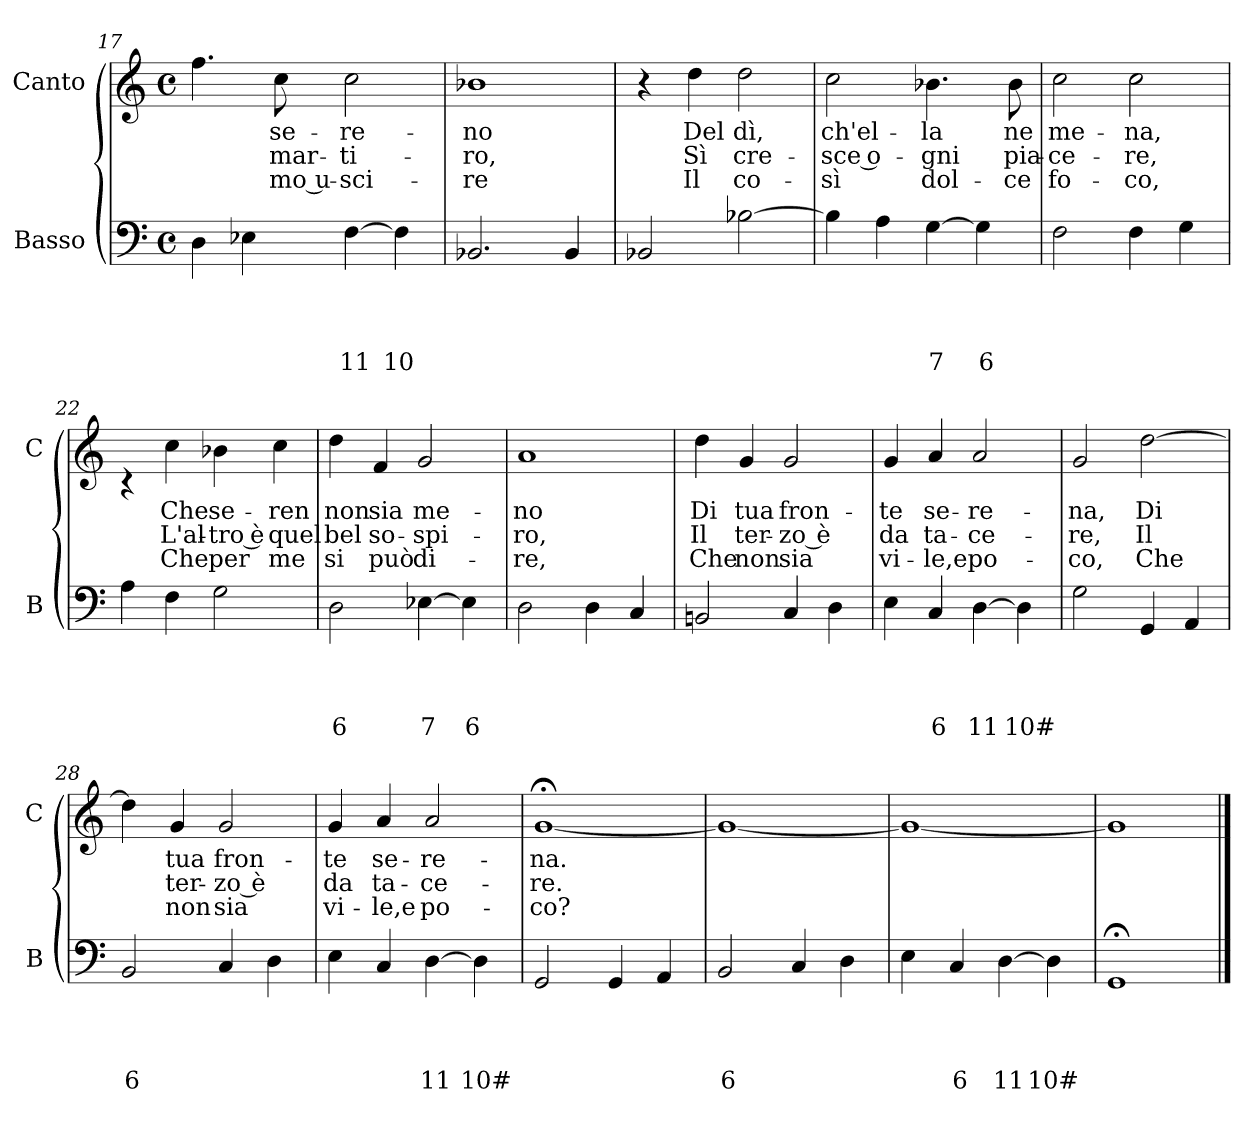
**kern	**text	**text	**text	**text	**kern	**text	**text	**text
*part2	*part2	*part2	*part2	*part2	*part1	*part1	*part1	*part1
*staff2	*staff2	*staff2	*staff2	*staff2	*staff1	*staff1	*staff1	*staff1
*I"Basso	*	*	*	*	*I"Canto	*	*	*
*I'B	*	*	*	*	*I'C	*	*	*
*clefF4	*	*	*	*	*clefG2	*	*	*
*k[]	*	*	*	*	*k[]	*	*	*
*C:	*	*	*	*	*C:	*	*	*
*M4/4	*	*	*	*	*M4/4	*	*	*
*met(c)	*	*	*	*	*met(c)	*	*	*
=17	=17	=17	=17	=17	=17	=17	=17	=17
4D\	.	.	.	.	4.ff\	.	.	.
4E-X\	.	.	.	.	.	.	.	.
!	!	!	!	!	!	!LO:LY:b	!LO:LY:b	!LO:LY:b
.	.	.	.	.	8cc\	se-	mar-	-mo u-
!	!	!	!	!LO:LY:b	!	!LO:LY:b	!LO:LY:b	!LO:LY:b
[4F\	.	.	.	11	2cc\	-re-	-ti-	-sci-
!	!	!	!	!LO:LY:b	!	!	!	!
4F\]	.	.	.	10	.	.	.	.
=18	=18	=18	=18	=18	=18	=18	=18	=18
!	!	!	!	!	!	!LO:LY:b	!LO:LY:b	!LO:LY:b
2.BB-X/	.	.	.	.	1b-X	-no	-ro,	-re
4BB-/	.	.	.	.	.	.	.	.
=19	=19	=19	=19	=19	=19	=19	=19	=19
2BB-X/	.	.	.	.	4r	.	.	.
!	!	!	!	!	!	!LO:LY:b	!LO:LY:b	!LO:LY:b
.	.	.	.	.	4dd\	Del	Sì	Il
!	!	!	!	!	!	!LO:LY:b	!LO:LY:b	!LO:LY:b
[2B-X\	.	.	.	.	2dd\	dì,	cre-	co-
!!LO:LB:g=z
=20	=20	=20	=20	=20	=20	=20	=20	=20
!	!	!	!	!	!	!LO:LY:b	!LO:LY:b	!LO:LY:b
4B-\]	.	.	.	.	2cc\	ch'el-	-sce o-	-sì
4A\	.	.	.	.	.	.	.	.
!	!	!	!	!LO:LY:b	!	!LO:LY:b	!LO:LY:b	!LO:LY:b
[4G\	.	.	.	7	4.b-X\	-la	-gni	dol-
!	!	!	!	!LO:LY:b	!	!	!	!
4G\]	.	.	.	6	.	.	.	.
!	!	!	!	!	!	!LO:LY:b	!LO:LY:b	!LO:LY:b
.	.	.	.	.	8b-\	ne	pia-	-ce
=21	=21	=21	=21	=21	=21	=21	=21	=21
!	!	!	!	!	!	!LO:LY:b	!LO:LY:b	!LO:LY:b
2F\	.	.	.	.	2cc\	me-	-ce-	fo-
!	!	!	!	!	!	!LO:LY:b	!LO:LY:b	!LO:LY:b
4F\	.	.	.	.	2cc\	-na,	-re,	-co,
4G\	.	.	.	.	.	.	.	.
=22	=22	=22	=22	=22	=22	=22	=22	=22
4A\	.	.	.	.	4rc	.	.	.
!	!	!	!	!	!	!LO:LY:b	!LO:LY:b	!LO:LY:b
4F\	.	.	.	.	4cc\	Che	L'al-	Che
!	!	!	!	!	!	!LO:LY:b	!LO:LY:b	!LO:LY:b
2G\	.	.	.	.	4b-X\	se-	-tro è	per
!	!	!	!	!	!	!LO:LY:b	!LO:LY:b	!LO:LY:b
.	.	.	.	.	4cc\	-ren	quel	me
=23	=23	=23	=23	=23	=23	=23	=23	=23
!	!	!	!	!LO:LY:b	!	!LO:LY:b	!LO:LY:b	!LO:LY:b
2D\	.	.	.	6	4dd\	non	bel	si
!	!	!	!	!	!	!LO:LY:b	!LO:LY:b	!LO:LY:b
.	.	.	.	.	4f/	sia	so-	può
!	!	!	!	!LO:LY:b	!	!LO:LY:b	!LO:LY:b	!LO:LY:b
[4E-X\	.	.	.	7	2g/	me-	-spi-	di-
!	!	!	!	!LO:LY:b	!	!	!	!
4E-\]	.	.	.	6	.	.	.	.
=24	=24	=24	=24	=24	=24	=24	=24	=24
!	!	!	!	!	!	!LO:LY:b	!LO:LY:b	!LO:LY:b
2D\	.	.	.	.	1a	-no	-ro,	-re,
4D\	.	.	.	.	.	.	.	.
4C/	.	.	.	.	.	.	.	.
=25	=25	=25	=25	=25	=25	=25	=25	=25
!	!	!	!	!	!	!LO:LY:b	!LO:LY:b	!LO:LY:b
2BBni/	.	.	.	.	4dd\	Di	Il	Che
!	!	!	!	!	!	!LO:LY:b	!LO:LY:b	!LO:LY:b
.	.	.	.	.	4g/	tua	ter-	non
!	!	!	!	!	!	!LO:LY:b	!LO:LY:b	!LO:LY:b
4C/	.	.	.	.	2g/	fron-	-zo è	sia
4D\	.	.	.	.	.	.	.	.
=26	=26	=26	=26	=26	=26	=26	=26	=26
!	!	!	!	!	!	!LO:LY:b	!LO:LY:b	!LO:LY:b
4E\	.	.	.	.	4g/	-te	da	vi-
!	!	!	!	!LO:LY:b	!	!LO:LY:b	!LO:LY:b	!LO:LY:b
4C/	.	.	.	6	4a/	se-	ta-	-le,e
!	!	!	!	!LO:LY:b	!	!LO:LY:b	!LO:LY:b	!LO:LY:b
[4D\	.	.	.	11	2a/	-re-	-ce-	po-
!	!	!	!	!LO:LY:b	!	!	!	!
4D\]	.	.	.	10#	.	.	.	.
!!LO:LB:g=z
=27	=27	=27	=27	=27	=27	=27	=27	=27
!	!	!	!	!	!	!LO:LY:b	!LO:LY:b	!LO:LY:b
2G\	.	.	.	.	2g/	-na,	-re,	-co,
!	!	!	!	!	!	!LO:LY:b	!LO:LY:b	!LO:LY:b
4GG/	.	.	.	.	[2dd\	Di	Il	Che
4AA/	.	.	.	.	.	.	.	.
=28	=28	=28	=28	=28	=28	=28	=28	=28
!	!	!	!	!LO:LY:b	!	!	!	!
2BB/	.	.	.	6	4dd\]	.	.	.
!	!	!	!	!	!	!LO:LY:b	!LO:LY:b	!LO:LY:b
.	.	.	.	.	4g/	tua	ter-	non
!	!	!	!	!	!	!LO:LY:b	!LO:LY:b	!LO:LY:b
4C/	.	.	.	.	2g/	fron-	-zo è	sia
4D\	.	.	.	.	.	.	.	.
=29	=29	=29	=29	=29	=29	=29	=29	=29
!	!	!	!	!	!	!LO:LY:b	!LO:LY:b	!LO:LY:b
4E\	.	.	.	.	4g/	-te	da	vi-
!	!	!	!	!	!	!LO:LY:b	!LO:LY:b	!LO:LY:b
4C/	.	.	.	.	4a/	se-	ta-	-le,e
!	!	!	!	!LO:LY:b	!	!LO:LY:b	!LO:LY:b	!LO:LY:b
[4D\	.	.	.	11	2a/	-re-	-ce-	po-
!	!	!	!	!LO:LY:b	!	!	!	!
4D\]	.	.	.	10#	.	.	.	.
=30	=30	=30	=30	=30	=30	=30	=30	=30
!	!	!	!	!	!	!LO:LY:b	!LO:LY:b	!LO:LY:b
2GG/	.	.	.	.	[1g;<	-na.	-re.	-co?
4GG/	.	.	.	.	.	.	.	.
4AA/	.	.	.	.	.	.	.	.
=31	=31	=31	=31	=31	=31	=31	=31	=31
!	!	!	!	!LO:LY:b	!	!	!	!
2BB/	.	.	.	6	1g_	.	.	.
4C/	.	.	.	.	.	.	.	.
4D\	.	.	.	.	.	.	.	.
=32	=32	=32	=32	=32	=32	=32	=32	=32
4E\	.	.	.	.	1g_	.	.	.
!	!	!	!	!LO:LY:b	!	!	!	!
4C/	.	.	.	6	.	.	.	.
!	!	!	!	!LO:LY:b	!	!	!	!
[4D\	.	.	.	11	.	.	.	.
!	!	!	!	!LO:LY:b	!	!	!	!
4D\]	.	.	.	10#	.	.	.	.
=33	=33	=33	=33	=33	=33	=33	=33	=33
1GG;<	.	.	.	.	1g]	.	.	.
==	==	==	==	==	==	==	==	==
*-	*-	*-	*-	*-	*-	*-	*-	*-
